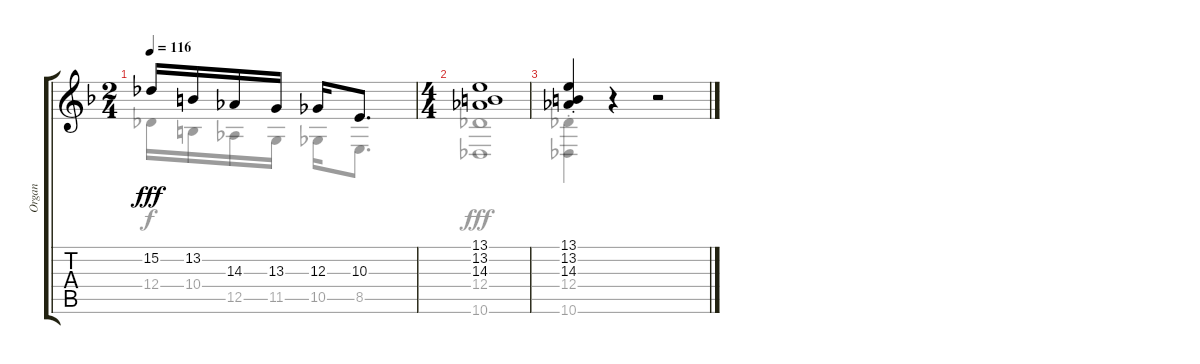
\track ("Organ" "Organ") {instrument percussiveorgan}
\staff {score tabs}
\tuning (Eb4 Bb3 Gb3 Db3 Ab2 Eb2) {hide}
\voice
\ts (2 4)
\tempo 116
\clef g2
\ks dminor
15.2.16{dy fff volume 9} 13.2.16 14.3.16 13.3.16 12.3.16 10.3.8{d} |
\ts (4 4)
\ks f
(13.1 13.2 14.3).1{volume 8 instrument rockorgan} |
(13.1{st} 13.2{st} 14.3{st}).4 r.4 r.2
\voice
\clef g2
\ottava regular
\simile none
\ks dminor
12.4.16{dy f} 10.4.16 12.5.16 11.5.16 10.5.16 8.5.8{d} |
\ks f
(12.4 10.6).1{dy fff} |
(12.4{st} 10.6{st}).4 r.4 r.2
